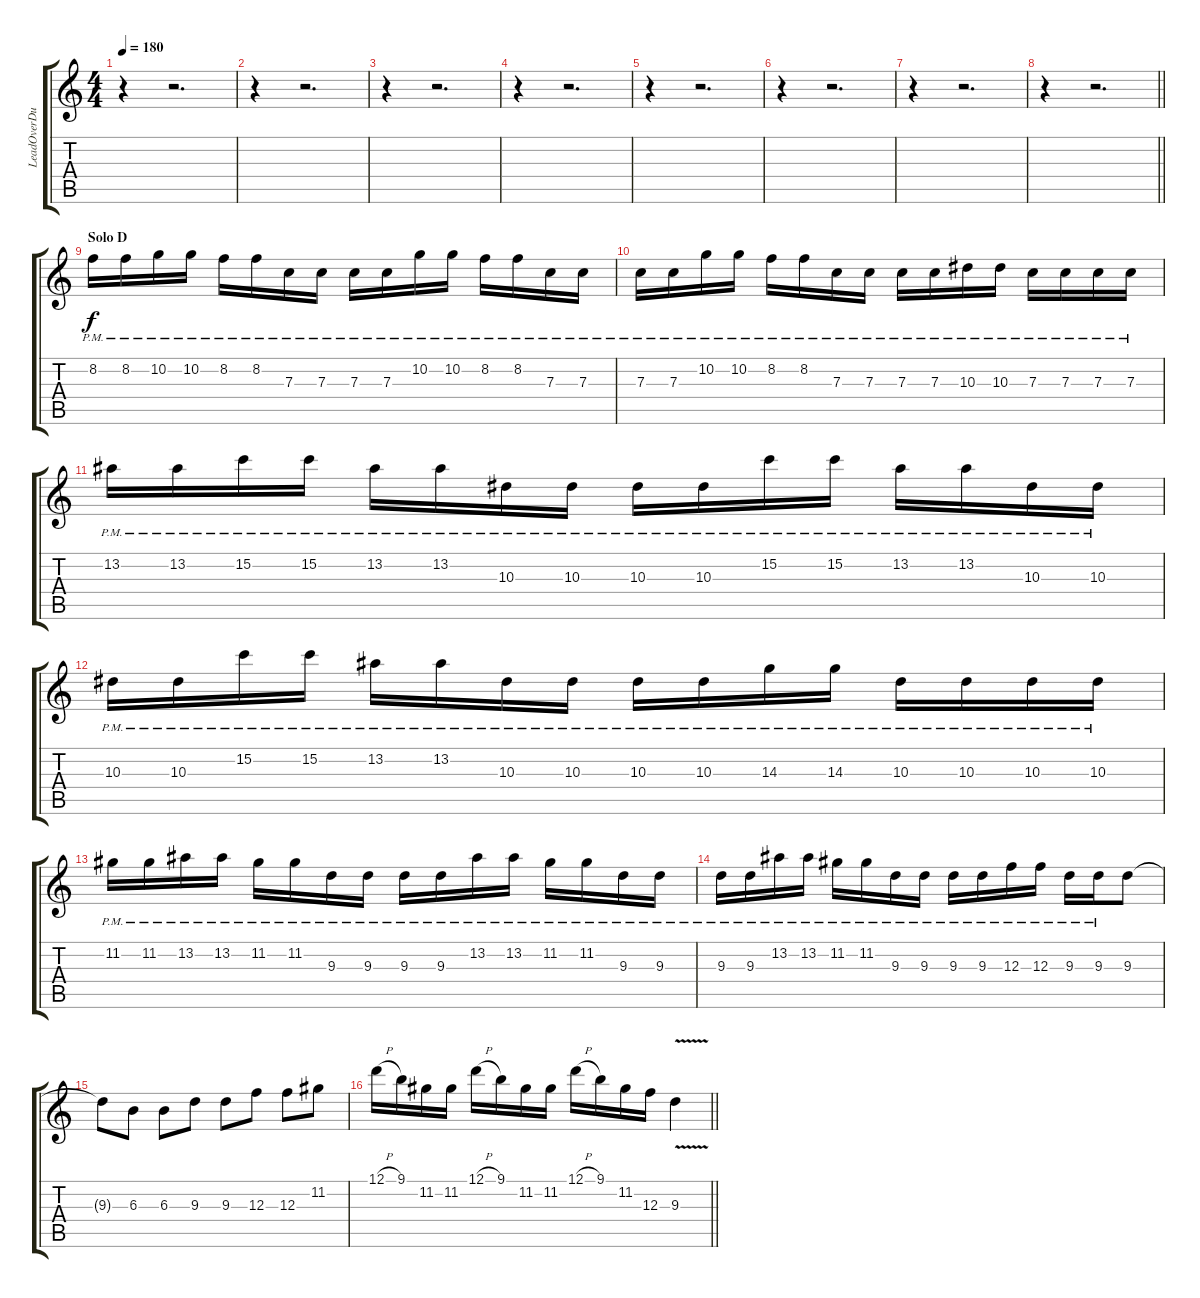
\track ("LeadOverDubs" "LeadOverDu") {instrument distortionguitar}
\staff {score tabs}
\tuning (D4 A3 F3 C3 G2 C2) {hide}
\ts (4 4)
\tempo 180
\clef g2
\ks c
r.4{dy f} r.2{d} |
r.4 r.2{d} |
r.4 r.2{d} |
r.4 r.2{d} |
r.4 r.2{d} |
r.4 r.2{d} |
r.4 r.2{d} |
\barLineRight lightlight
r.4 r.2{d} |
\section ("" "Solo D")
8.2{pm}.16 8.2{pm}.16 10.2{pm}.16 10.2{pm}.16 8.2{pm}.16 8.2{pm}.16 7.3{pm}.16 7.3{pm}.16 7.3{pm}.16 7.3{pm}.16 10.2{pm}.16 10.2{pm}.16 8.2{pm}.16 8.2{pm}.16 7.3{pm}.16 7.3{pm}.16 |
7.3{pm}.16 7.3{pm}.16 10.2{pm}.16 10.2{pm}.16 8.2{pm}.16 8.2{pm}.16 7.3{pm}.16 7.3{pm}.16 7.3{pm}.16 7.3{pm}.16 10.3{pm}.16 10.3{pm}.16 7.3{pm}.16 7.3{pm}.16 7.3{pm}.16 7.3{pm}.16 |
13.2{pm}.16 13.2{pm}.16 15.2{pm}.16 15.2{pm}.16 13.2{pm}.16 13.2{pm}.16 10.3{pm}.16 10.3{pm}.16 10.3{pm}.16 10.3{pm}.16 15.2{pm}.16 15.2{pm}.16 13.2{pm}.16 13.2{pm}.16 10.3{pm}.16 10.3{pm}.16 |
10.3{pm}.16 10.3{pm}.16 15.2{pm}.16 15.2{pm}.16 13.2{pm}.16 13.2{pm}.16 10.3{pm}.16 10.3{pm}.16 10.3{pm}.16 10.3{pm}.16 14.3{pm}.16 14.3{pm}.16 10.3{pm}.16 10.3{pm}.16 10.3{pm}.16 10.3{pm}.16 |
11.2{pm}.16 11.2{pm}.16 13.2{pm}.16 13.2{pm}.16 11.2{pm}.16 11.2{pm}.16 9.3{pm}.16 9.3{pm}.16 9.3{pm}.16 9.3{pm}.16 13.2{pm}.16 13.2{pm}.16 11.2{pm}.16 11.2{pm}.16 9.3{pm}.16 9.3{pm}.16 |
9.3{pm}.16 9.3{pm}.16 13.2{pm}.16 13.2{pm}.16 11.2{pm}.16 11.2{pm}.16 9.3{pm}.16 9.3{pm}.16 9.3{pm}.16 9.3{pm}.16 12.3{pm}.16 12.3{pm}.16 9.3{pm}.16 9.3{pm}.16 9.3.8 |
9.3{t}.8 6.3.8 6.3.8 9.3.8 9.3.8 12.3.8 12.3.8 11.2.8 |
\barLineRight lightlight
12.1{h}.16 9.1.16 11.2.16 11.2.16 12.1{h}.16 9.1.16 11.2.16 11.2.16 12.1{h}.16 9.1.16 11.2.16 12.3.16 9.3{v}.4
